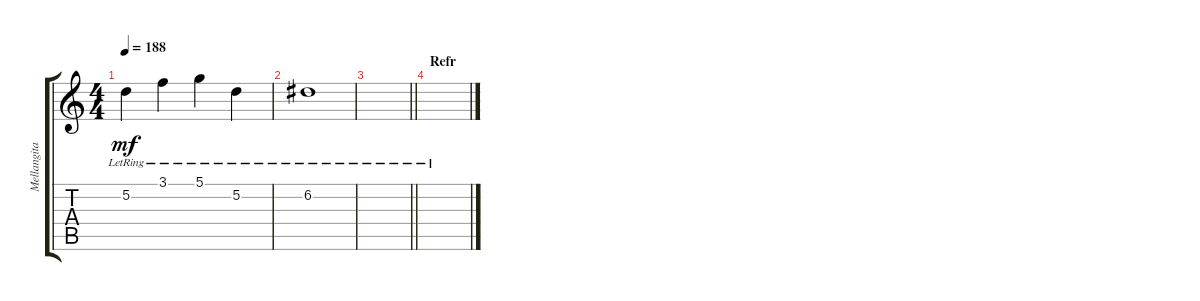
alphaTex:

\track ("Mellangitarr" "Mellangita") {instrument acousticguitarsteel}
\staff {score tabs}
\tuning (D4 A3 F3 C3 G2 C2) {hide}
\ts (4 4)
\tempo 188
\clef g2
\ks c
5.2{lr}.4{dy mf} 3.1{lr}.4 5.1{lr}.4 5.2{lr}.4 |
6.2{lr}.1 |
\barLineRight lightlight
|
\section ("" "Refr")
